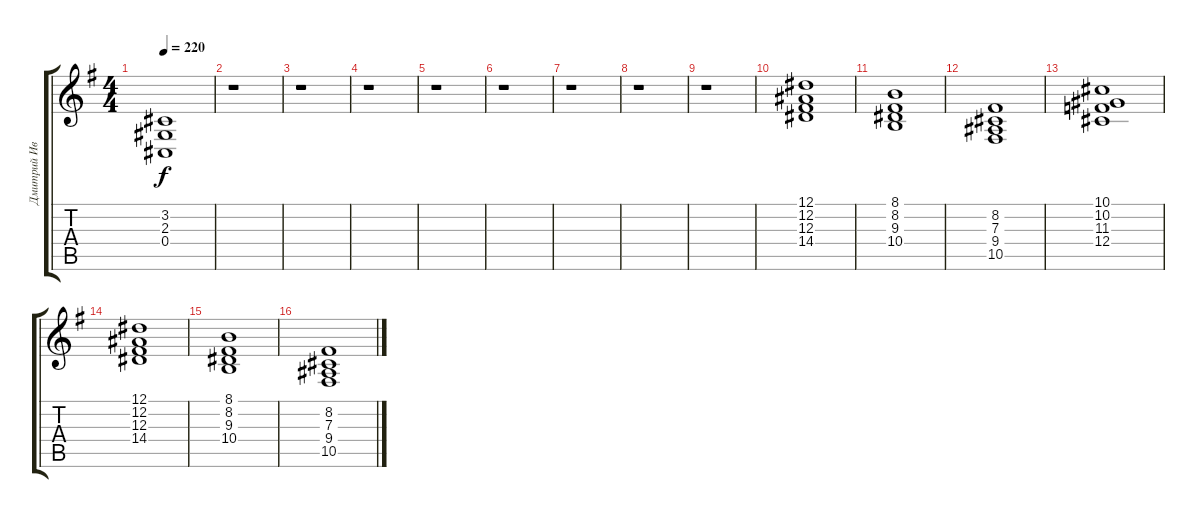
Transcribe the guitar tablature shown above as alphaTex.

\track ("Дмитрий Иванов" "Дмитрий Ив") {instrument stringensemble1}
\staff {score tabs}
\tuning (Eb4 Bb3 Gb3 Db3 Ab2 Eb2) {hide}
\ts (4 4)
\tempo 220
\clef g2
\ks g
(3.2 2.3 0.4).1{dy f} |
r.1 |
r.1 |
r.1 |
r.1 |
r.1 |
r.1 |
r.1 |
r.1 |
(12.1 12.2 12.3 14.4).1 |
(8.1 8.2 9.3 10.4).1 |
(8.2 7.3 9.4 10.5).1 |
(10.1 10.2 11.3 12.4).1 |
(12.1 12.2 12.3 14.4).1 |
(8.1 8.2 9.3 10.4).1 |
(8.2 7.3 9.4 10.5).1
